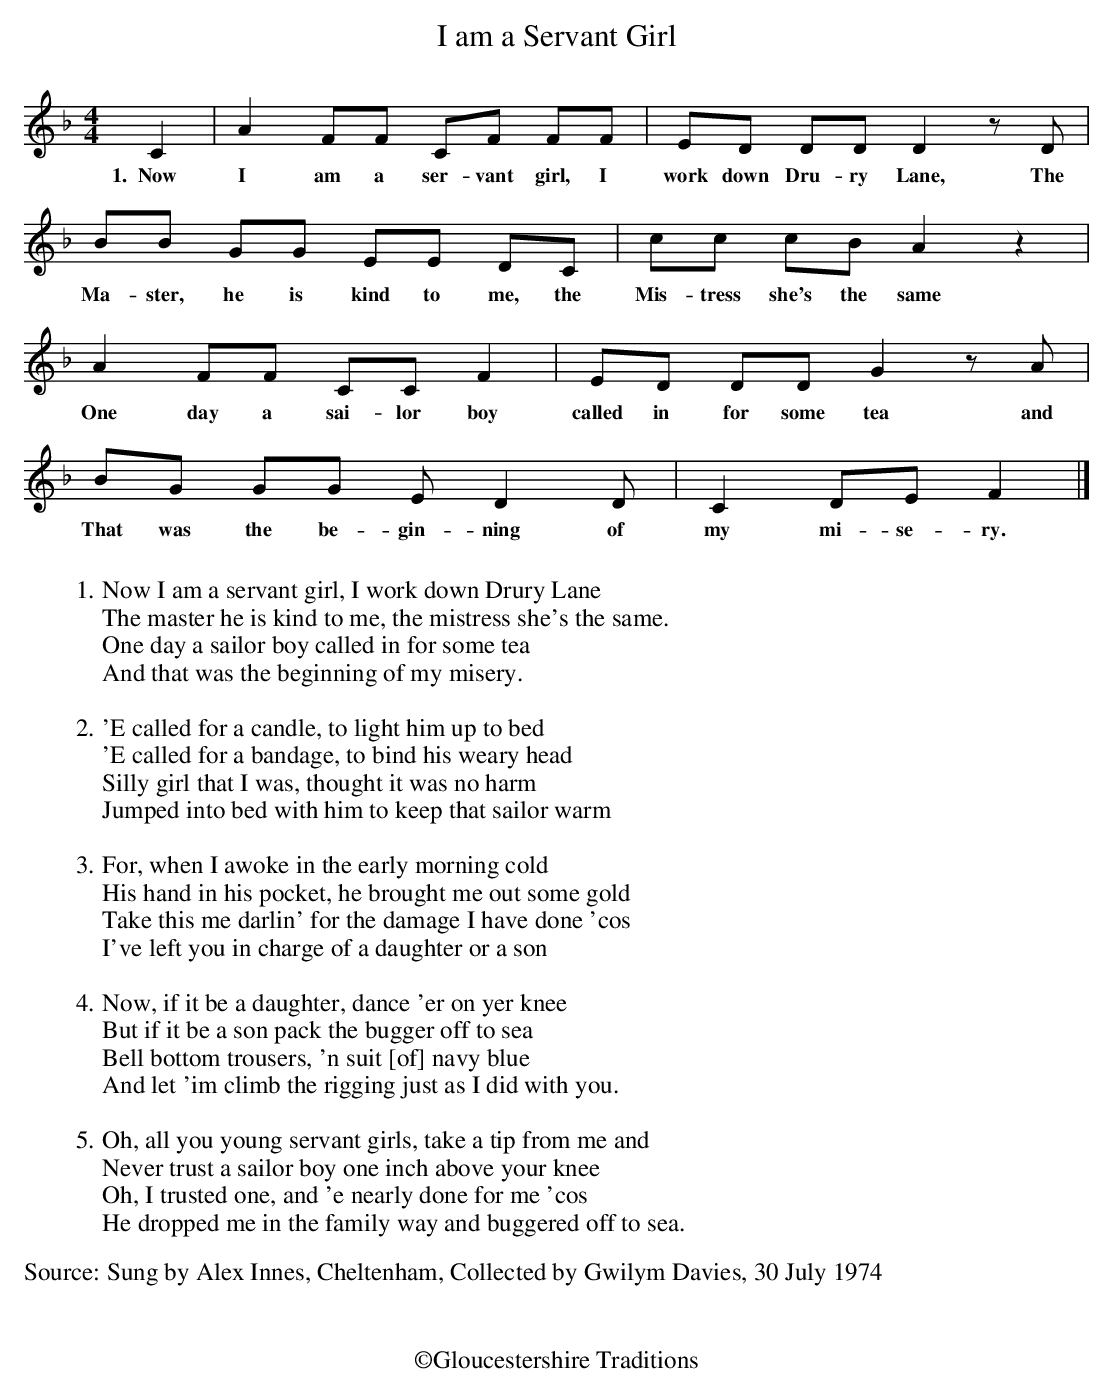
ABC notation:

X:1
T:I am a Servant Girl
M:4/4
L:1/4
K:Fmaj
C|AF/2F/2 C/2F/2 F/2F/2|E/2D/2 D/2D/2D z/2D/2|
w:1.~~Now I am a ser-vant girl, I work down Dru-ry Lane, The
B/2B/2 G/2G/2 E/2E/2 D/2C/2|c/2c/2 c/2B/2Az|
w:Ma-ster, he is kind to me, the Mis-tress she's the same
AF/2F/2 C/2C/2F|E/2D/2 D/2D/2Gz/2A/2|
w:One day a sai-lor boy called in for some tea and
B/2G/2 G/2G/2 E/2DD/2|C D/2E/2F|]
w:That was the be-gin-ning of my mi-se-ry.
W:
W:1.Now I am a servant girl, I work down Drury Lane
W:The master he is kind to me, the mistress she's the same.
W:One day a sailor boy called in for some tea
W:And that was the beginning of my misery.
W:
W:2.'E called for a candle, to light him up to bed
W:'E called for a bandage, to bind his weary head
W:Silly girl that I was, thought it was no harm
W:Jumped into bed with him to keep that sailor warm
W:
W:3. For, when I awoke in the early morning cold
W:His hand in his pocket, he brought me out some gold
W:Take this me darlin' for the damage I have done 'cos
W:I've left you in charge of a daughter or a son
W:
W:4. Now, if it be a daughter, dance 'er on yer knee
W:But if it be a son pack the bugger off to sea
W:Bell bottom trousers, 'n suit [of] navy blue
W:And let 'im climb the rigging just as I did with you.
W:
W:5. Oh, all you young servant girls, take a tip from me and
W:Never trust a sailor boy one inch above your knee
W:Oh, I trusted one, and 'e nearly done for me 'cos
W:He dropped me in the family way and buggered off to sea.
W:
